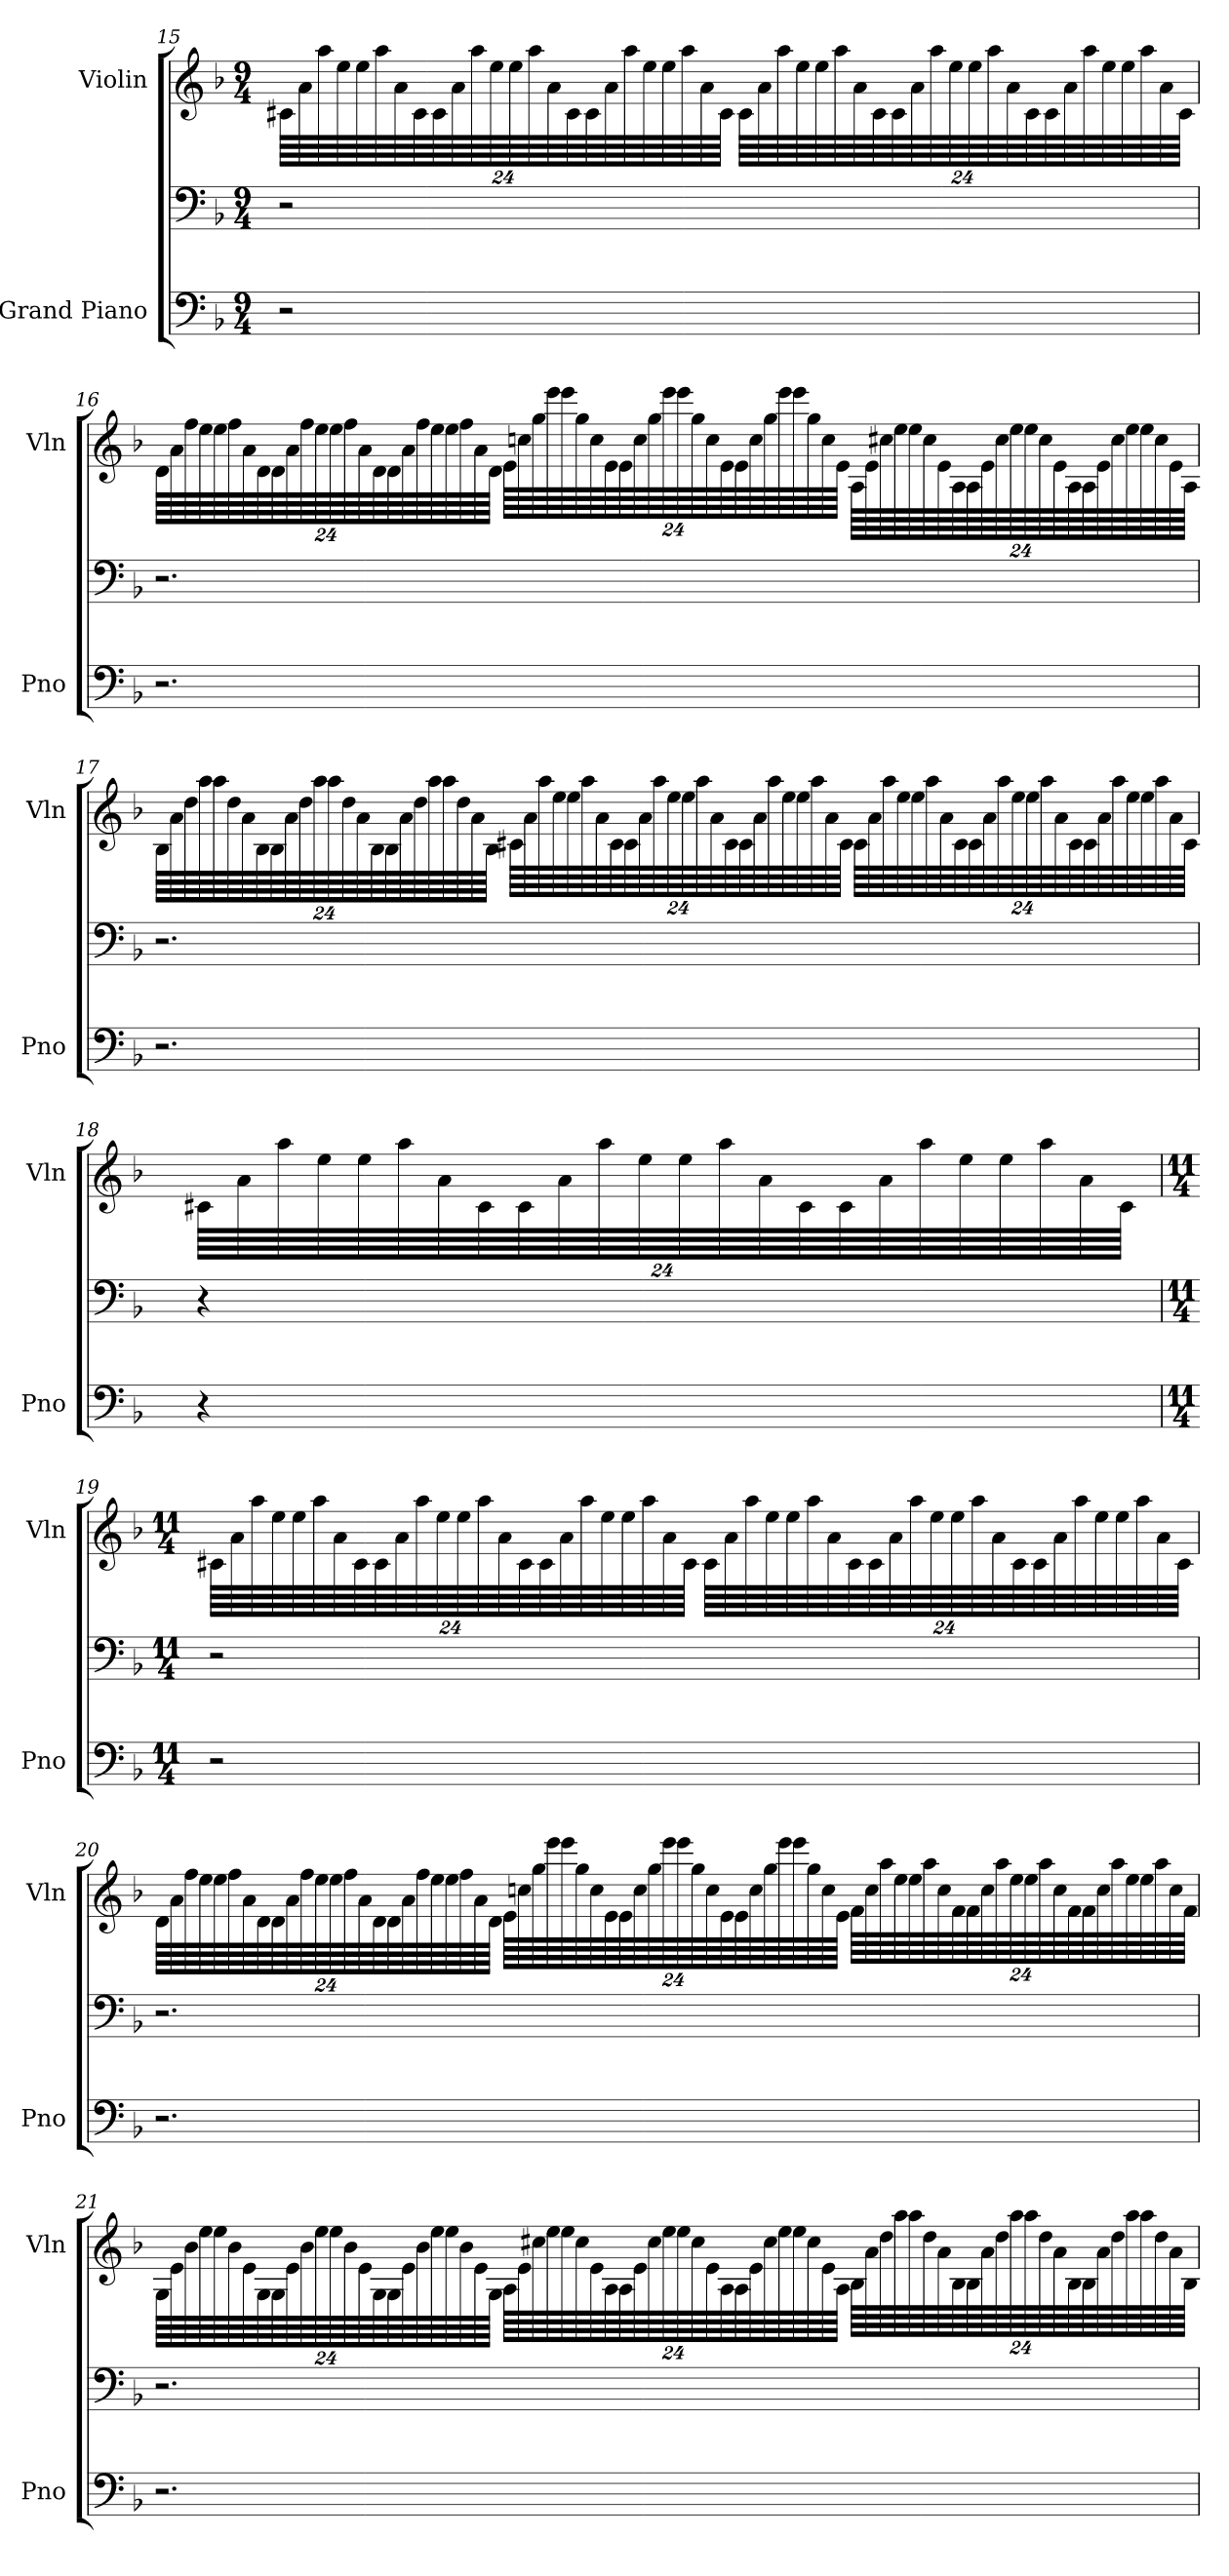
**kern	**kern	**kern
*part2	*part2	*part1
*staff3	*staff2	*staff1
*I"Grand Piano	*	*I"Violin
*I'Pno	*	*I'Vln
*clefF4	*clefF4	*clefG2
*k[b-]	*k[b-]	*k[b-]
*M9/4	*M9/4	*M9/4
*	*	*Xbrackettup
=15	=15	=15
2r	2r	96c#X\LLLL
.	.	96a\
.	.	96aa\
.	.	96ee\
.	.	96ee\
.	.	96aa\
.	.	96a\
.	.	96c#\
.	.	96c#\
.	.	96a\
.	.	96aa\
.	.	96ee\
.	.	96ee\
.	.	96aa\
.	.	96a\
.	.	96c#\
.	.	96c#\
.	.	96a\
.	.	96aa\
.	.	96ee\
.	.	96ee\
.	.	96aa\
.	.	96a\
.	.	96c#\JJJJ
.	.	96c#\LLLL
.	.	96a\
.	.	96aa\
.	.	96ee\
.	.	96ee\
.	.	96aa\
.	.	96a\
.	.	96c#\
.	.	96c#\
.	.	96a\
.	.	96aa\
.	.	96ee\
.	.	96ee\
.	.	96aa\
.	.	96a\
.	.	96c#\
.	.	96c#\
.	.	96a\
.	.	96aa\
.	.	96ee\
.	.	96ee\
.	.	96aa\
.	.	96a\
.	.	96c#\JJJJ
!!LO:LB:g=z
=16	=16	=16
2.r	2.r	96d\LLLL
.	.	96a\
.	.	96ff\
.	.	96ee\
.	.	96ee\
.	.	96ff\
.	.	96a\
.	.	96d\
.	.	96d\
.	.	96a\
.	.	96ff\
.	.	96ee\
.	.	96ee\
.	.	96ff\
.	.	96a\
.	.	96d\
.	.	96d\
.	.	96a\
.	.	96ff\
.	.	96ee\
.	.	96ee\
.	.	96ff\
.	.	96a\
.	.	96d\JJJJ
.	.	96e\LLLL
.	.	96ccn\
.	.	96gg\
.	.	96eee\
.	.	96eee\
.	.	96gg\
.	.	96cc\
.	.	96e\
.	.	96e\
.	.	96cc\
.	.	96gg\
.	.	96eee\
.	.	96eee\
.	.	96gg\
.	.	96cc\
.	.	96e\
.	.	96e\
.	.	96cc\
.	.	96gg\
.	.	96eee\
.	.	96eee\
.	.	96gg\
.	.	96cc\
.	.	96e\JJJJ
.	.	96A\LLLL
.	.	96e\
.	.	96cc#X\
.	.	96ee\
.	.	96ee\
.	.	96cc#\
.	.	96e\
.	.	96A\
.	.	96A\
.	.	96e\
.	.	96cc#\
.	.	96ee\
.	.	96ee\
.	.	96cc#\
.	.	96e\
.	.	96A\
.	.	96A\
.	.	96e\
.	.	96cc#\
.	.	96ee\
.	.	96ee\
.	.	96cc#\
.	.	96e\
.	.	96A\JJJJ
!!LO:LB:g=z
=17	=17	=17
2.r	2.r	96B-\LLLL
.	.	96a\
.	.	96dd\
.	.	96aa\
.	.	96aa\
.	.	96dd\
.	.	96a\
.	.	96B-\
.	.	96B-\
.	.	96a\
.	.	96dd\
.	.	96aa\
.	.	96aa\
.	.	96dd\
.	.	96a\
.	.	96B-\
.	.	96B-\
.	.	96a\
.	.	96dd\
.	.	96aa\
.	.	96aa\
.	.	96dd\
.	.	96a\
.	.	96B-\JJJJ
.	.	96c#X\LLLL
.	.	96a\
.	.	96aa\
.	.	96ee\
.	.	96ee\
.	.	96aa\
.	.	96a\
.	.	96c#\
.	.	96c#\
.	.	96a\
.	.	96aa\
.	.	96ee\
.	.	96ee\
.	.	96aa\
.	.	96a\
.	.	96c#\
.	.	96c#\
.	.	96a\
.	.	96aa\
.	.	96ee\
.	.	96ee\
.	.	96aa\
.	.	96a\
.	.	96c#\JJJJ
.	.	96c#\LLLL
.	.	96a\
.	.	96aa\
.	.	96ee\
.	.	96ee\
.	.	96aa\
.	.	96a\
.	.	96c#\
.	.	96c#\
.	.	96a\
.	.	96aa\
.	.	96ee\
.	.	96ee\
.	.	96aa\
.	.	96a\
.	.	96c#\
.	.	96c#\
.	.	96a\
.	.	96aa\
.	.	96ee\
.	.	96ee\
.	.	96aa\
.	.	96a\
.	.	96c#\JJJJ
!!LO:LB:g=z
=18	=18	=18
4r	4r	96c#X\LLLL
.	.	96a\
.	.	96aa\
.	.	96ee\
.	.	96ee\
.	.	96aa\
.	.	96a\
.	.	96c#\
.	.	96c#\
.	.	96a\
.	.	96aa\
.	.	96ee\
.	.	96ee\
.	.	96aa\
.	.	96a\
.	.	96c#\
.	.	96c#\
.	.	96a\
.	.	96aa\
.	.	96ee\
.	.	96ee\
.	.	96aa\
.	.	96a\
.	.	96c#\JJJJ
=19	=19	=19
*M11/4	*M11/4	*M11/4
2r	2r	96c#X\LLLL
.	.	96a\
.	.	96aa\
.	.	96ee\
.	.	96ee\
.	.	96aa\
.	.	96a\
.	.	96c#\
.	.	96c#\
.	.	96a\
.	.	96aa\
.	.	96ee\
.	.	96ee\
.	.	96aa\
.	.	96a\
.	.	96c#\
.	.	96c#\
.	.	96a\
.	.	96aa\
.	.	96ee\
.	.	96ee\
.	.	96aa\
.	.	96a\
.	.	96c#\JJJJ
.	.	96c#\LLLL
.	.	96a\
.	.	96aa\
.	.	96ee\
.	.	96ee\
.	.	96aa\
.	.	96a\
.	.	96c#\
.	.	96c#\
.	.	96a\
.	.	96aa\
.	.	96ee\
.	.	96ee\
.	.	96aa\
.	.	96a\
.	.	96c#\
.	.	96c#\
.	.	96a\
.	.	96aa\
.	.	96ee\
.	.	96ee\
.	.	96aa\
.	.	96a\
.	.	96c#\JJJJ
!!LO:LB:g=z
=20	=20	=20
2.r	2.r	96d\LLLL
.	.	96a\
.	.	96ff\
.	.	96ee\
.	.	96ee\
.	.	96ff\
.	.	96a\
.	.	96d\
.	.	96d\
.	.	96a\
.	.	96ff\
.	.	96ee\
.	.	96ee\
.	.	96ff\
.	.	96a\
.	.	96d\
.	.	96d\
.	.	96a\
.	.	96ff\
.	.	96ee\
.	.	96ee\
.	.	96ff\
.	.	96a\
.	.	96d\JJJJ
.	.	96e\LLLL
.	.	96ccn\
.	.	96gg\
.	.	96eee\
.	.	96eee\
.	.	96gg\
.	.	96cc\
.	.	96e\
.	.	96e\
.	.	96cc\
.	.	96gg\
.	.	96eee\
.	.	96eee\
.	.	96gg\
.	.	96cc\
.	.	96e\
.	.	96e\
.	.	96cc\
.	.	96gg\
.	.	96eee\
.	.	96eee\
.	.	96gg\
.	.	96cc\
.	.	96e\JJJJ
.	.	96f\LLLL
.	.	96cc\
.	.	96aa\
.	.	96ee\
.	.	96ee\
.	.	96aa\
.	.	96cc\
.	.	96f\
.	.	96f\
.	.	96cc\
.	.	96aa\
.	.	96ee\
.	.	96ee\
.	.	96aa\
.	.	96cc\
.	.	96f\
.	.	96f\
.	.	96cc\
.	.	96aa\
.	.	96ee\
.	.	96ee\
.	.	96aa\
.	.	96cc\
.	.	96f\JJJJ
!!LO:LB:g=z
=21	=21	=21
2.r	2.r	96G\LLLL
.	.	96e\
.	.	96b-\
.	.	96ee\
.	.	96ee\
.	.	96b-\
.	.	96e\
.	.	96G\
.	.	96G\
.	.	96e\
.	.	96b-\
.	.	96ee\
.	.	96ee\
.	.	96b-\
.	.	96e\
.	.	96G\
.	.	96G\
.	.	96e\
.	.	96b-\
.	.	96ee\
.	.	96ee\
.	.	96b-\
.	.	96e\
.	.	96G\JJJJ
.	.	96A\LLLL
.	.	96e\
.	.	96cc#X\
.	.	96ee\
.	.	96ee\
.	.	96cc#\
.	.	96e\
.	.	96A\
.	.	96A\
.	.	96e\
.	.	96cc#\
.	.	96ee\
.	.	96ee\
.	.	96cc#\
.	.	96e\
.	.	96A\
.	.	96A\
.	.	96e\
.	.	96cc#\
.	.	96ee\
.	.	96ee\
.	.	96cc#\
.	.	96e\
.	.	96A\JJJJ
.	.	96B-\LLLL
.	.	96a\
.	.	96dd\
.	.	96aa\
.	.	96aa\
.	.	96dd\
.	.	96a\
.	.	96B-\
.	.	96B-\
.	.	96a\
.	.	96dd\
.	.	96aa\
.	.	96aa\
.	.	96dd\
.	.	96a\
.	.	96B-\
.	.	96B-\
.	.	96a\
.	.	96dd\
.	.	96aa\
.	.	96aa\
.	.	96dd\
.	.	96a\
.	.	96B-\JJJJ
=	=	=
*-	*-	*-
